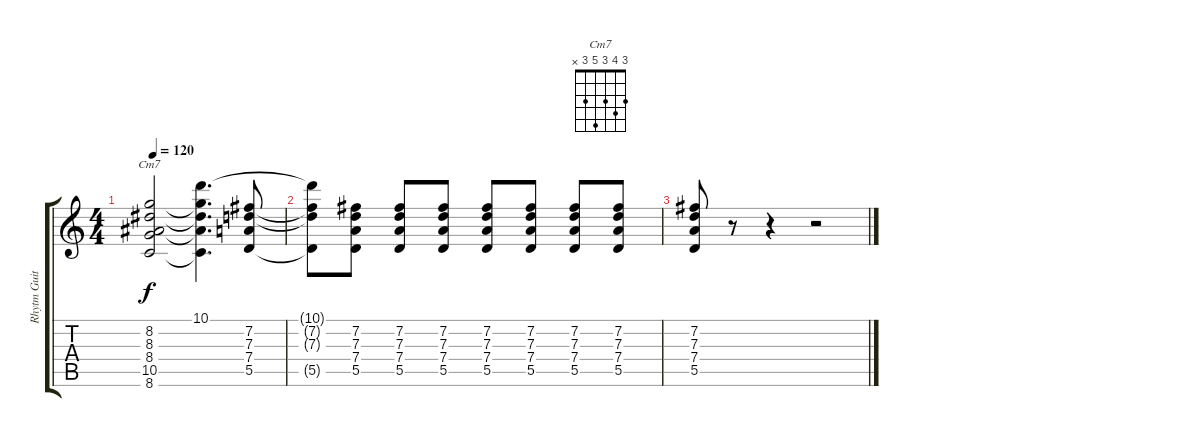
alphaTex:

\track ("Rhytm Guitar 2" "Rhytm Guit") {instrument overdrivenguitar}
\staff {score tabs}
\tuning (E4 B3 G3 D3 A2 E2) {hide}
\chord ("Cm7" 3 4 3 5 3 x)
\ts (4 4)
\tempo 120
\clef g2
\ks c
(8.2 8.3 8.4 10.5 8.6).2{ch "Cm7" dy f} (10.1{t} 8.2{t} 8.3{t} 8.4{t} 8.6{t}).4{d} (7.2 7.3 7.4 5.5).8 |
(10.1{t} 7.2{t} 7.3{t} 5.5{t}).8 (7.2 7.3 7.4 5.5).8 (7.2 7.3 7.4 5.5).8 (7.2 7.3 7.4 5.5).8 (7.2 7.3 7.4 5.5).8 (7.2 7.3 7.4 5.5).8 (7.2 7.3 7.4 5.5).8 (7.2 7.3 7.4 5.5).8 |
(7.2 7.3 7.4 5.5).8 r.8 r.4 r.2
